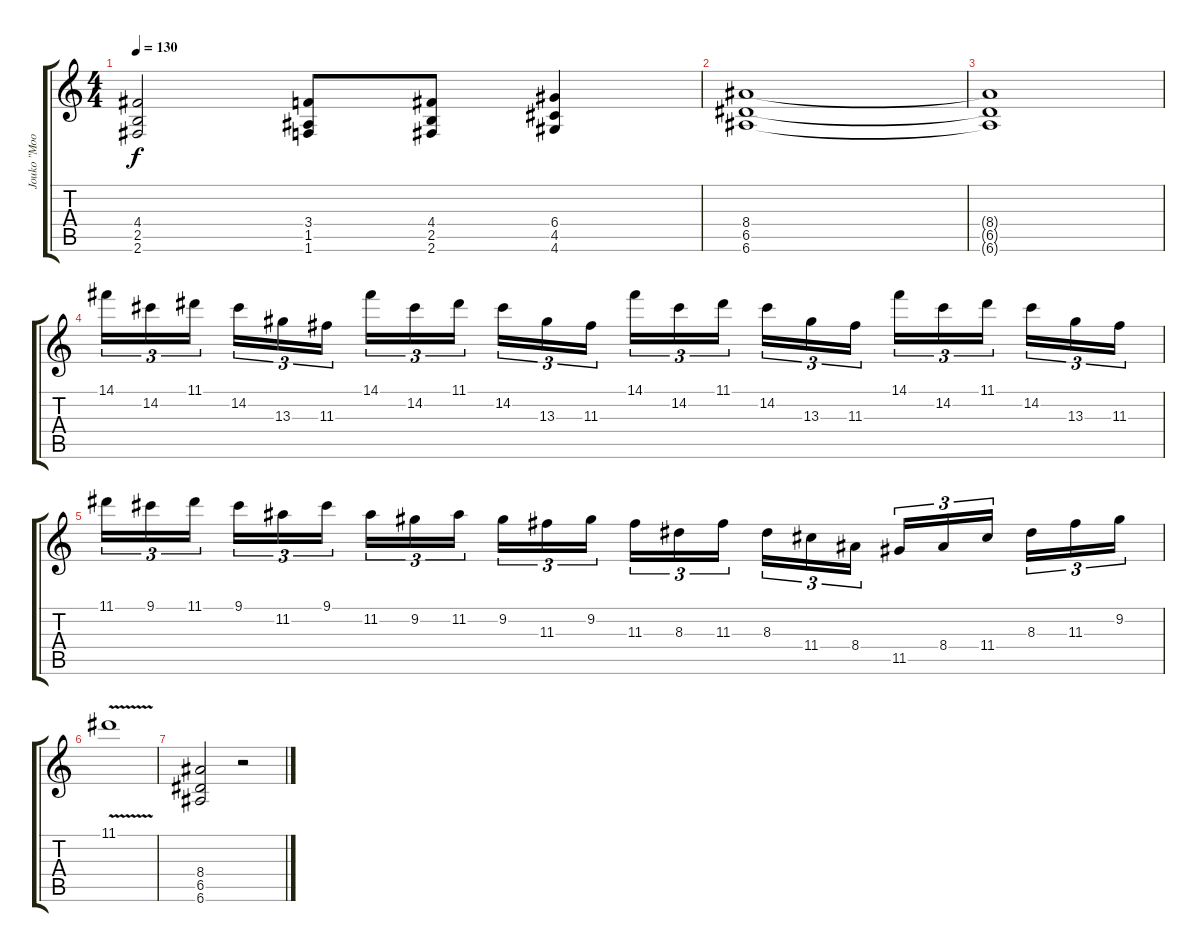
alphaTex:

\track ("Jouko \"Mookeri\" Salonkari" "Jouko \"Moo") {instrument distortionguitar}
\staff {score tabs}
\tuning (E4 B3 G3 D3 A2 E2) {hide}
\ts (4 4)
\tempo 130
\clef g2
\ks c
(4.4 2.5 2.6).2{dy f} (3.4 1.5 1.6).8 (4.4 2.5 2.6).8 (6.4 4.5 4.6).4 |
(8.4 6.5 6.6).1 |
(8.4{t} 6.5{t} 6.6{t}).1 |
14.1.16{tu (3 2)} 14.2.16{tu (3 2)} 11.1.16{tu (3 2) beam splitsecondary} 14.2.16{tu (3 2)} 13.3.16{tu (3 2)} 11.3.16{tu (3 2)} 14.1.16{tu (3 2)} 14.2.16{tu (3 2)} 11.1.16{tu (3 2) beam splitsecondary} 14.2.16{tu (3 2)} 13.3.16{tu (3 2)} 11.3.16{tu (3 2)} 14.1.16{tu (3 2)} 14.2.16{tu (3 2)} 11.1.16{tu (3 2) beam splitsecondary} 14.2.16{tu (3 2)} 13.3.16{tu (3 2)} 11.3.16{tu (3 2)} 14.1.16{tu (3 2)} 14.2.16{tu (3 2)} 11.1.16{tu (3 2) beam splitsecondary} 14.2.16{tu (3 2)} 13.3.16{tu (3 2)} 11.3.16{tu (3 2)} |
11.1.16{tu (3 2)} 9.1.16{tu (3 2)} 11.1.16{tu (3 2) beam splitsecondary} 9.1.16{tu (3 2)} 11.2.16{tu (3 2)} 9.1.16{tu (3 2)} 11.2.16{tu (3 2)} 9.2.16{tu (3 2)} 11.2.16{tu (3 2) beam splitsecondary} 9.2.16{tu (3 2)} 11.3.16{tu (3 2)} 9.2.16{tu (3 2)} 11.3.16{tu (3 2)} 8.3.16{tu (3 2)} 11.3.16{tu (3 2) beam splitsecondary} 8.3.16{tu (3 2)} 11.4.16{tu (3 2)} 8.4.16{tu (3 2)} 11.5.16{tu (3 2)} 8.4.16{tu (3 2)} 11.4.16{tu (3 2) beam splitsecondary} 8.3.16{tu (3 2)} 11.3.16{tu (3 2)} 9.2.16{tu (3 2)} |
11.1{v}.1 |
(8.4 6.5 6.6).2 r.2
